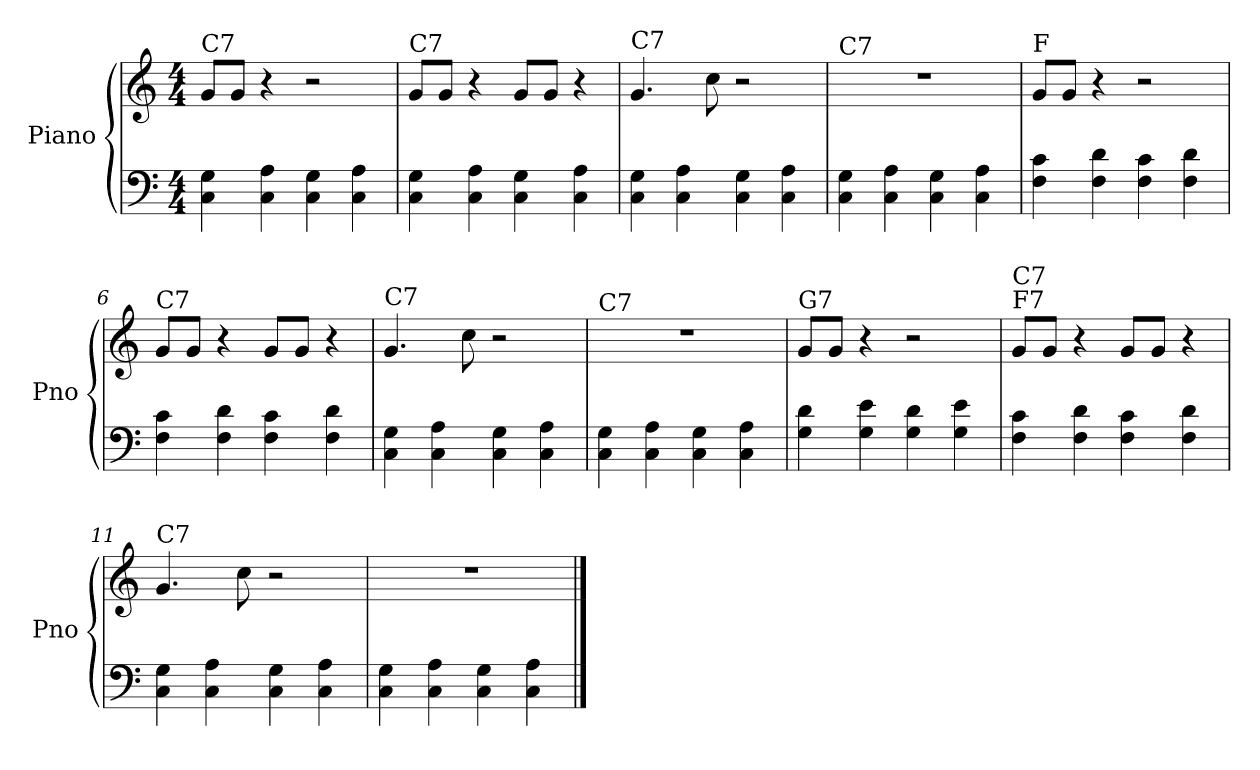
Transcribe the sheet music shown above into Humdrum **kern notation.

**kern	**kern
*part1	*part1
*staff2	*staff1
*I"Piano	*
*I'Pno	*
*clefF4	*clefG2
*k[]	*k[]
*M4/4	*M4/4
*MM80	*MM80
=1	=1
!	!LO:TX:a:t=C7
4C\ 4G\	8g/L
.	8g/J
4C\ 4A\	4r
4C\ 4G\	2r
4C\ 4A\	.
=2	=2
!	!LO:TX:a:t=C7
4C\ 4G\	8g/L
.	8g/J
4C\ 4A\	4r
4C\ 4G\	8g/L
.	8g/J
4C\ 4A\	4r
=3	=3
!	!LO:TX:a:t=C7
4C\ 4G\	4.g/
4C\ 4A\	.
.	8cc\
4C\ 4G\	2r
4C\ 4A\	.
=4	=4
!	!LO:TX:a:t=C7
4C\ 4G\	1r
4C\ 4A\	.
4C\ 4G\	.
4C\ 4A\	.
!!LO:LB:g=z
=5	=5
!	!LO:TX:a:t=F
4F\ 4c\	8g/L
.	8g/J
4F\ 4d\	4r
4F\ 4c\	2r
4F\ 4d\	.
=6	=6
!	!LO:TX:a:t=C7
4F\ 4c\	8g/L
.	8g/J
4F\ 4d\	4r
4F\ 4c\	8g/L
.	8g/J
4F\ 4d\	4r
=7	=7
!	!LO:TX:a:t=C7
4C\ 4G\	4.g/
4C\ 4A\	.
.	8cc\
4C\ 4G\	2r
4C\ 4A\	.
=8	=8
!	!LO:TX:a:t=C7
4C\ 4G\	1r
4C\ 4A\	.
4C\ 4G\	.
4C\ 4A\	.
!!LO:LB:g=z
=9	=9
!	!LO:TX:a:t=G7
4G\ 4d\	8g/L
.	8g/J
4G\ 4e\	4r
4G\ 4d\	2r
4G\ 4e\	.
=10	=10
!	!LO:TX:a:t=F7
!	!LO:TX:a:t=C7
4F\ 4c\	8g/L
.	8g/J
4F\ 4d\	4r
4F\ 4c\	8g/L
.	8g/J
4F\ 4d\	4r
=11	=11
!	!LO:TX:a:t=C7
4C\ 4G\	4.g/
4C\ 4A\	.
.	8cc\
4C\ 4G\	2r
4C\ 4A\	.
=12	=12
4C\ 4G\	1r
4C\ 4A\	.
4C\ 4G\	.
4C\ 4A\	.
==	==
*-	*-
